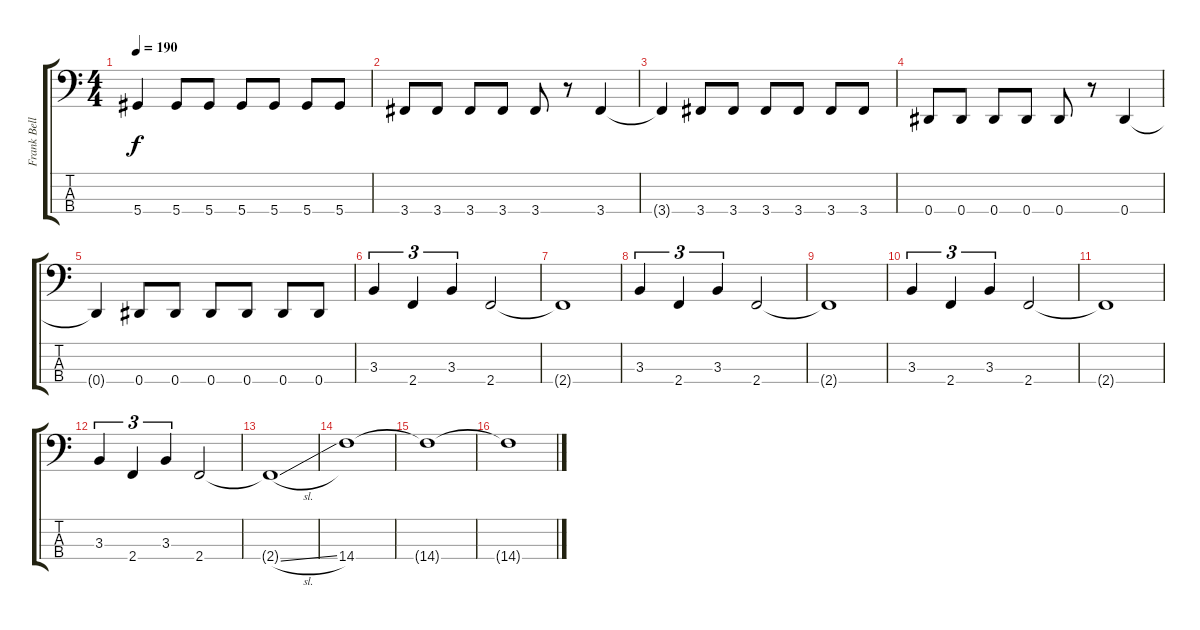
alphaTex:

\track ("Frank Bello" "Frank Bell") {instrument electricbassfinger}
\staff {score tabs}
\tuning (Gb2 Db2 Ab1 Eb1) {hide}
\ts (4 4)
\tempo 190
\clef f4
\ks c
5.4{t}.4{dy f} 5.4.8 5.4.8 5.4.8 5.4.8 5.4.8 5.4.8 |
3.4.8 3.4.8 3.4.8 3.4.8 3.4.8 r.8 3.4.4 |
3.4{t}.4 3.4.8 3.4.8 3.4.8 3.4.8 3.4.8 3.4.8 |
0.4.8 0.4.8 0.4.8 0.4.8 0.4.8 r.8 0.4.4 |
0.4{t}.4 0.4.8 0.4.8 0.4.8 0.4.8 0.4.8 0.4.8 |
3.3.4{tu (3 2)} 2.4.4{tu (3 2)} 3.3.4{tu (3 2)} 2.4.2 |
2.4{t}.1 |
3.3.4{tu (3 2)} 2.4.4{tu (3 2)} 3.3.4{tu (3 2)} 2.4.2 |
2.4{t}.1 |
3.3.4{tu (3 2)} 2.4.4{tu (3 2)} 3.3.4{tu (3 2)} 2.4.2 |
2.4{t}.1 |
3.3.4{tu (3 2)} 2.4.4{tu (3 2)} 3.3.4{tu (3 2)} 2.4.2{volume 16} |
2.4{sl t}.1 |
14.4.1 |
14.4{t}.1 |
14.4{t}.1
